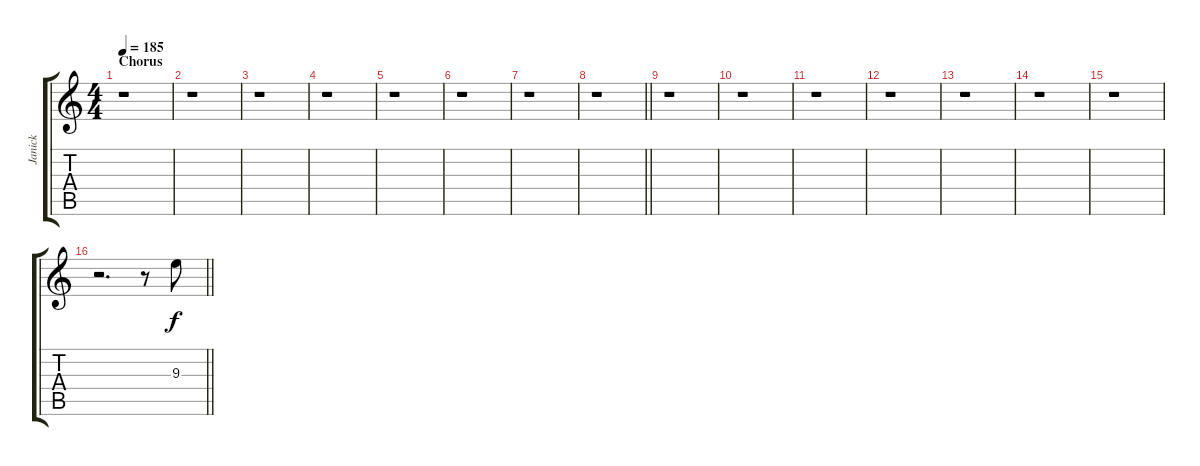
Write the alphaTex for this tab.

\track ("Janick" "Janick") {instrument overdrivenguitar}
\staff {score tabs}
\tuning (E4 B3 G3 D3 A2 E2) {hide}
\ts (4 4)
\section ("" "Chorus")
\tempo 185
\clef g2
\ks c
r.1{dy f} |
r.1 |
r.1 |
r.1 |
r.1 |
r.1 |
r.1 |
\barLineRight lightlight
r.1 |
r.1 |
r.1 |
r.1 |
r.1 |
r.1 |
r.1 |
r.1 |
\barLineRight lightlight
r.2{d volume 16} r.8 9.3.8
